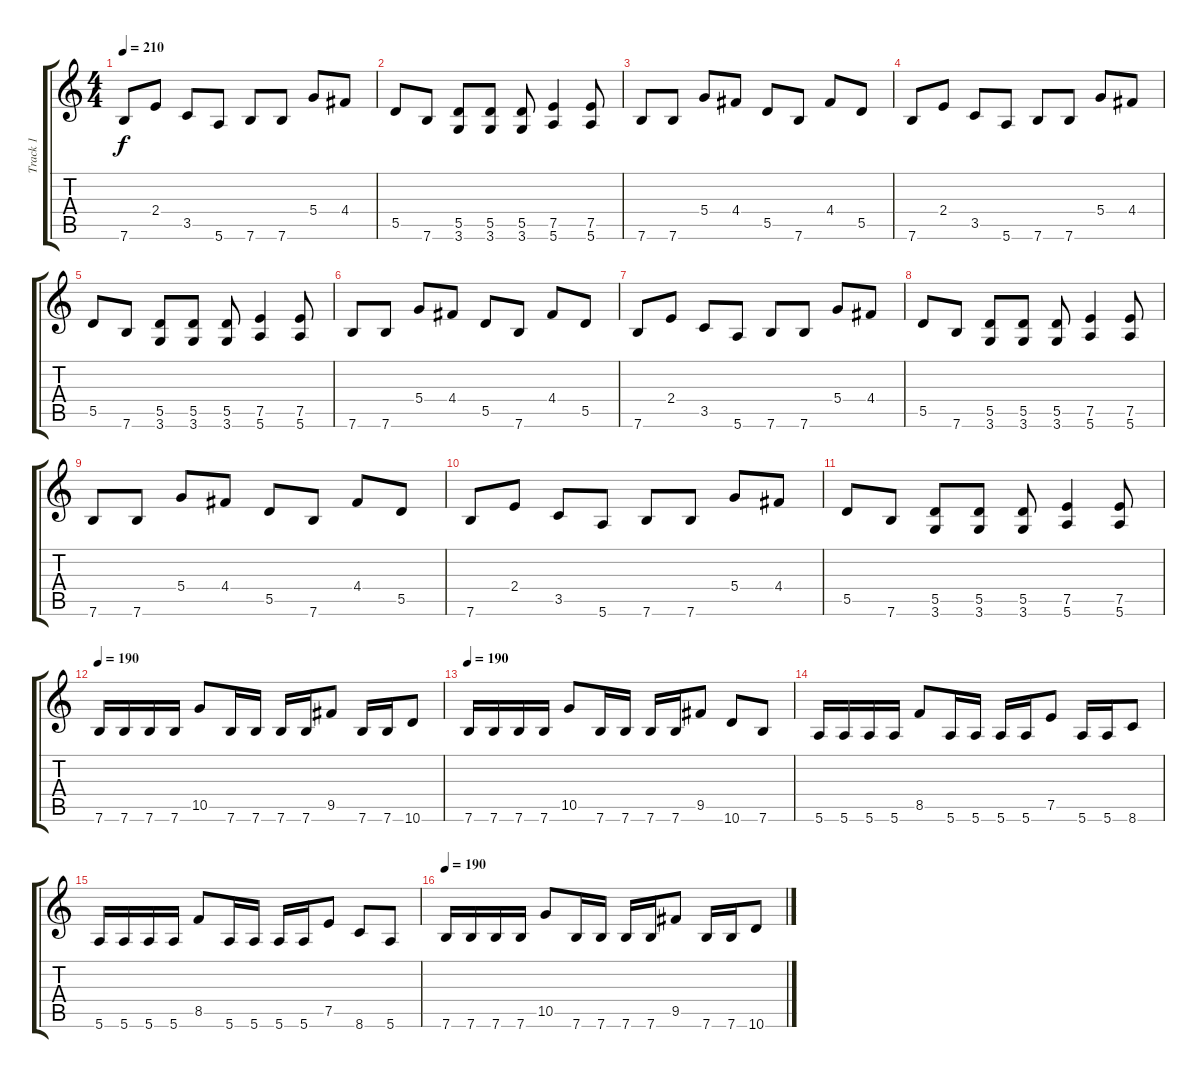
\track ("Track 1" "Track 1") {instrument distortionguitar}
\staff {score tabs}
\tuning (E4 B3 G3 D3 A2 E2) {hide}
\ts (4 4)
\tempo 210
\clef g2
\ks c
7.6.8{dy f} 2.4.8 3.5.8 5.6.8 7.6.8 7.6.8 5.4.8 4.4.8 |
5.5.8 7.6.8 (5.5 3.6).8 (5.5 3.6).8 (5.5 3.6).8 (7.5 5.6).4 (7.5 5.6).8 |
7.6.8 7.6.8 5.4.8 4.4.8 5.5.8 7.6.8 4.4.8 5.5.8 |
7.6.8 2.4.8 3.5.8 5.6.8 7.6.8 7.6.8 5.4.8 4.4.8 |
5.5.8 7.6.8 (5.5 3.6).8 (5.5 3.6).8 (5.5 3.6).8 (7.5 5.6).4 (7.5 5.6).8 |
7.6.8 7.6.8 5.4.8 4.4.8 5.5.8 7.6.8 4.4.8 5.5.8 |
7.6.8 2.4.8 3.5.8 5.6.8 7.6.8 7.6.8 5.4.8 4.4.8 |
5.5.8 7.6.8 (5.5 3.6).8 (5.5 3.6).8 (5.5 3.6).8 (7.5 5.6).4 (7.5 5.6).8 |
7.6.8 7.6.8 5.4.8 4.4.8 5.5.8 7.6.8 4.4.8 5.5.8 |
7.6.8 2.4.8 3.5.8 5.6.8 7.6.8 7.6.8 5.4.8 4.4.8 |
5.5.8 7.6.8 (5.5 3.6).8 (5.5 3.6).8 (5.5 3.6).8 (7.5 5.6).4 (7.5 5.6).8 |
\tempo 190
7.6.16 7.6.16 7.6.16 7.6.16 10.5.8 7.6.16 7.6.16 7.6.16 7.6.16 9.5.8 7.6.16 7.6.16 10.6.8 |
\tempo 190
7.6.16 7.6.16 7.6.16 7.6.16 10.5.8 7.6.16 7.6.16 7.6.16 7.6.16 9.5.8 10.6.8 7.6.8 |
5.6.16 5.6.16 5.6.16 5.6.16 8.5.8 5.6.16 5.6.16 5.6.16 5.6.16 7.5.8 5.6.16 5.6.16 8.6.8 |
5.6.16 5.6.16 5.6.16 5.6.16 8.5.8 5.6.16 5.6.16 5.6.16 5.6.16 7.5.8 8.6.8 5.6.8 |
\tempo 190
7.6.16 7.6.16 7.6.16 7.6.16 10.5.8 7.6.16 7.6.16 7.6.16 7.6.16 9.5.8 7.6.16 7.6.16 10.6.8
